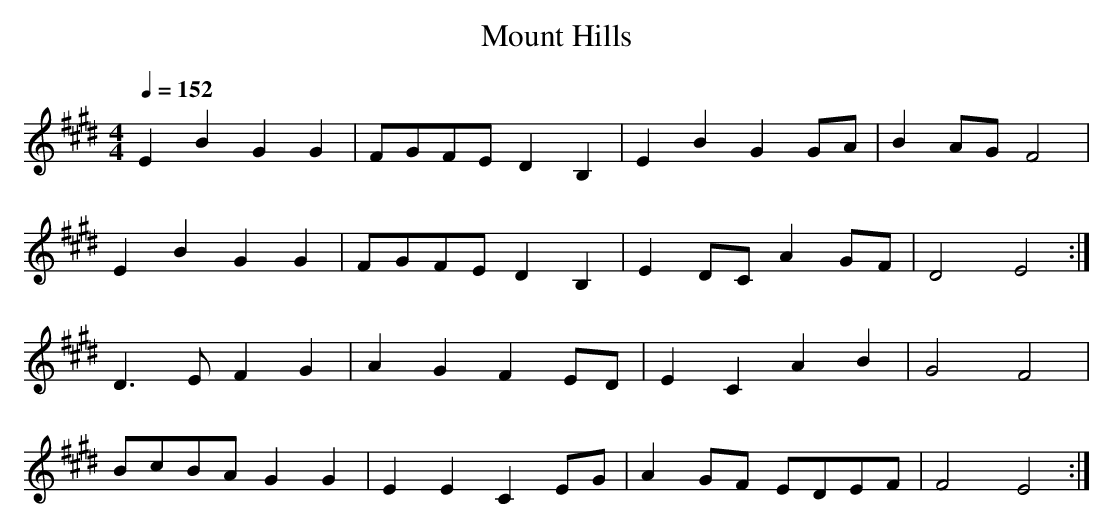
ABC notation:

X:1
T:Mount Hills
Q:1/4=152
M:4/4
L:1/4
K:Emaj
E B G G | F/2G/2F/2E/2 D B, | E B G G/2A/2 | B A/2G/2 F2 |
E B G G | F/2G/2F/2E/2 D B, | E D/2C/2 A G/2F/2 | D2 E2 :|
D>E F G | A G F E/2D/2 | E C A B | G2 F2 |
B/2c/2B/2A/2 G G | E E C E/2G/2 | A G/2F/2 E/2D/2E/2F/2 | F2 E2 :|
